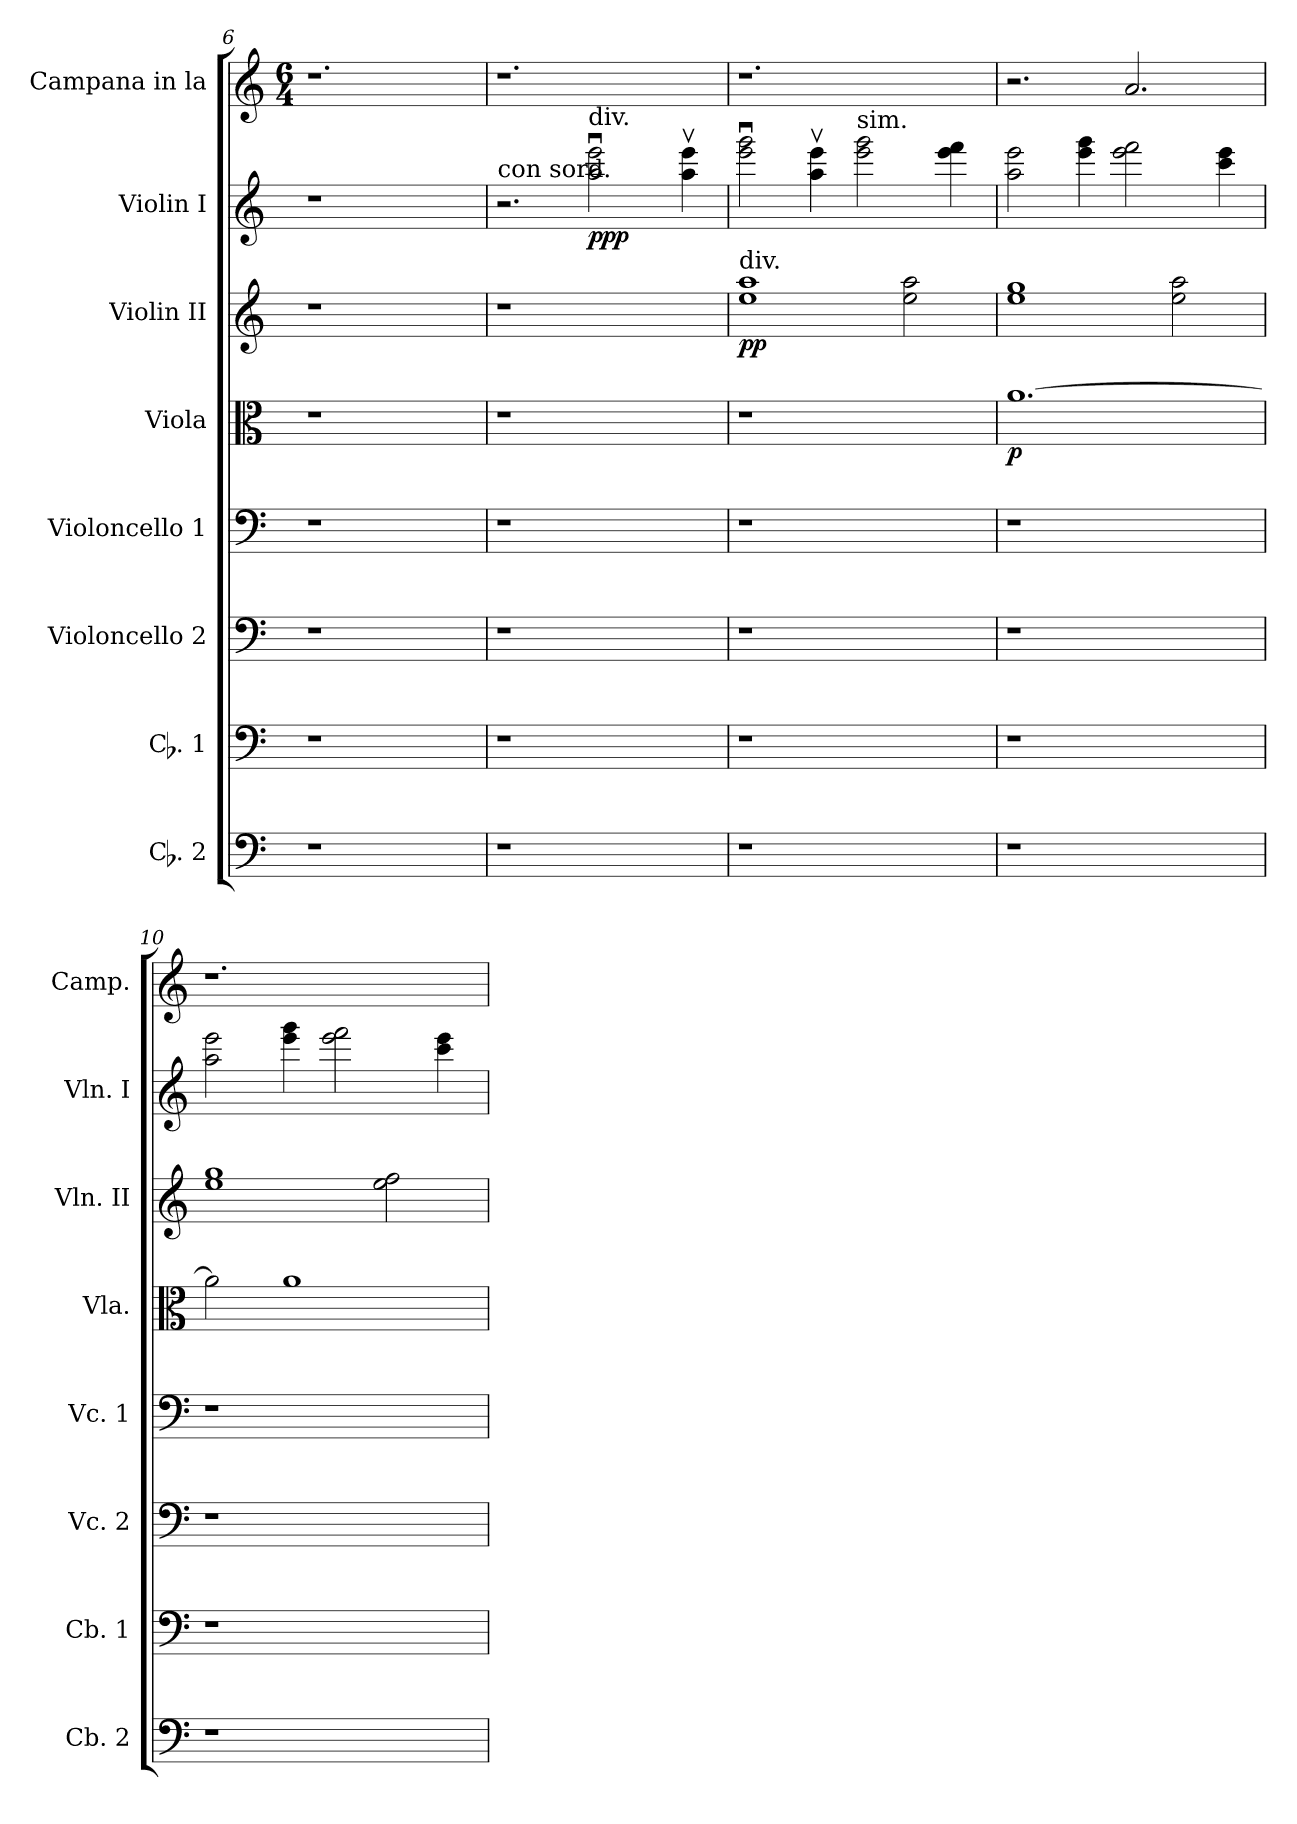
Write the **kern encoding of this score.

**kern	**kern	**kern	**kern	**kern	**dynam	**kern	**dynam	**kern	**dynam	**kern
*part8	*part7	*part6	*part5	*part4	*part4	*part3	*part3	*part2	*part2	*part1
*staff8	*staff7	*staff6	*staff5	*staff4	*staff4	*staff3	*staff3	*staff2	*staff2	*staff1
*I"Cb. 2	*I"Cb. 1	*I"Violoncello 2	*I"Violoncello 1	*I"Viola	*	*I"Violin II	*	*I"Violin I	*	*I"Campana in la
*I'Cb. 2	*I'Cb. 1	*I'Vc. 2	*I'Vc. 1	*I'Vla.	*	*I'Vln. II	*	*I'Vln. I	*	*I'Camp.
*clefF4	*clefF4	*clefF4	*clefF4	*clefC3	*	*clefG2	*	*clefG2	*	*clefG2
*ITrd7c12	*ITrd7c12	*	*	*	*	*	*	*	*	*
*k[]	*k[]	*k[]	*k[]	*k[]	*	*k[]	*	*k[]	*	*k[]
*C:	*C:	*C:	*C:	*C:	*	*C:	*	*C:	*	*C:
*	*	*	*	*	*	*	*	*	*	*M6/4
=6	=6	=6	=6	=6	=6	=6	=6	=6	=6	=6
1r	1r	1r	1r	1r	.	1r	.	1r	.	1.r
2ryy	2ryy	2ryy	2ryy	2ryy	.	2ryy	.	2ryy	.	.
!!LO:PB:g=z
=7	=7	=7	=7	=7	=7	=7	=7	=7	=7	=7
!	!	!	!	!	!	!	!	!LO:TX:a:color=#000000:t=con sord.	!	!
1r	1r	1r	1r	1r	.	1r	.	2.r	.	1.r
!	!	!	!	!	!	!	!	!LO:TX:a:t=div.	!	!
!	!	!	!	!	!	!	!	!	!LO:DY:b	!
.	.	.	.	.	.	.	.	2eee\u> 2aa\u>	ppp	.
2ryy	2ryy	2ryy	2ryy	2ryy	.	2ryy	.	.	.	.
.	.	.	.	.	.	.	.	4eee\v> 4aa\v>	.	.
=8	=8	=8	=8	=8	=8	=8	=8	=8	=8	=8
!	!	!	!	!	!	!LO:TX:a:t=div.	!	!	!	!
!	!	!	!	!	!	!	!LO:DY:b	!	!	!
1r	1r	1r	1r	1r	.	1aa 1ee	pp	2ggg\u> 2eee\u>	.	1.r
.	.	.	.	.	.	.	.	4eee\v> 4aa\v>	.	.
!	!	!	!	!	!	!	!	!LO:TX:a:t=sim.	!	!
.	.	.	.	.	.	.	.	2ggg\ 2eee\	.	.
2ryy	2ryy	2ryy	2ryy	2ryy	.	2aa\ 2ee\	.	.	.	.
.	.	.	.	.	.	.	.	4fff\ 4eee\	.	.
=9	=9	=9	=9	=9	=9	=9	=9	=9	=9	=9
!	!	!	!	!	!LO:DY:b	!	!	!	!	!
1r	1r	1r	1r	[>1.a	p	1gg 1ee	.	2eee\ 2aa\	.	2.r
.	.	.	.	.	.	.	.	4ggg\ 4eee\	.	.
.	.	.	.	.	.	.	.	2fff\ 2eee\	.	2.a/
2ryy	2ryy	2ryy	2ryy	.	.	2aa\ 2ee\	.	.	.	.
.	.	.	.	.	.	.	.	4eee\ 4ccc\	.	.
=10	=10	=10	=10	=10	=10	=10	=10	=10	=10	=10
1r	1r	1r	1r	2a\]	.	1gg 1ee	.	2eee\ 2aa\	.	1.r
.	.	.	.	1a	.	.	.	4ggg\ 4eee\	.	.
.	.	.	.	.	.	.	.	2fff\ 2eee\	.	.
2ryy	2ryy	2ryy	2ryy	.	.	2ff\ 2ee\	.	.	.	.
.	.	.	.	.	.	.	.	4eee\ 4ccc\	.	.
=	=	=	=	=	=	=	=	=	=	=
*-	*-	*-	*-	*-	*-	*-	*-	*-	*-	*-
